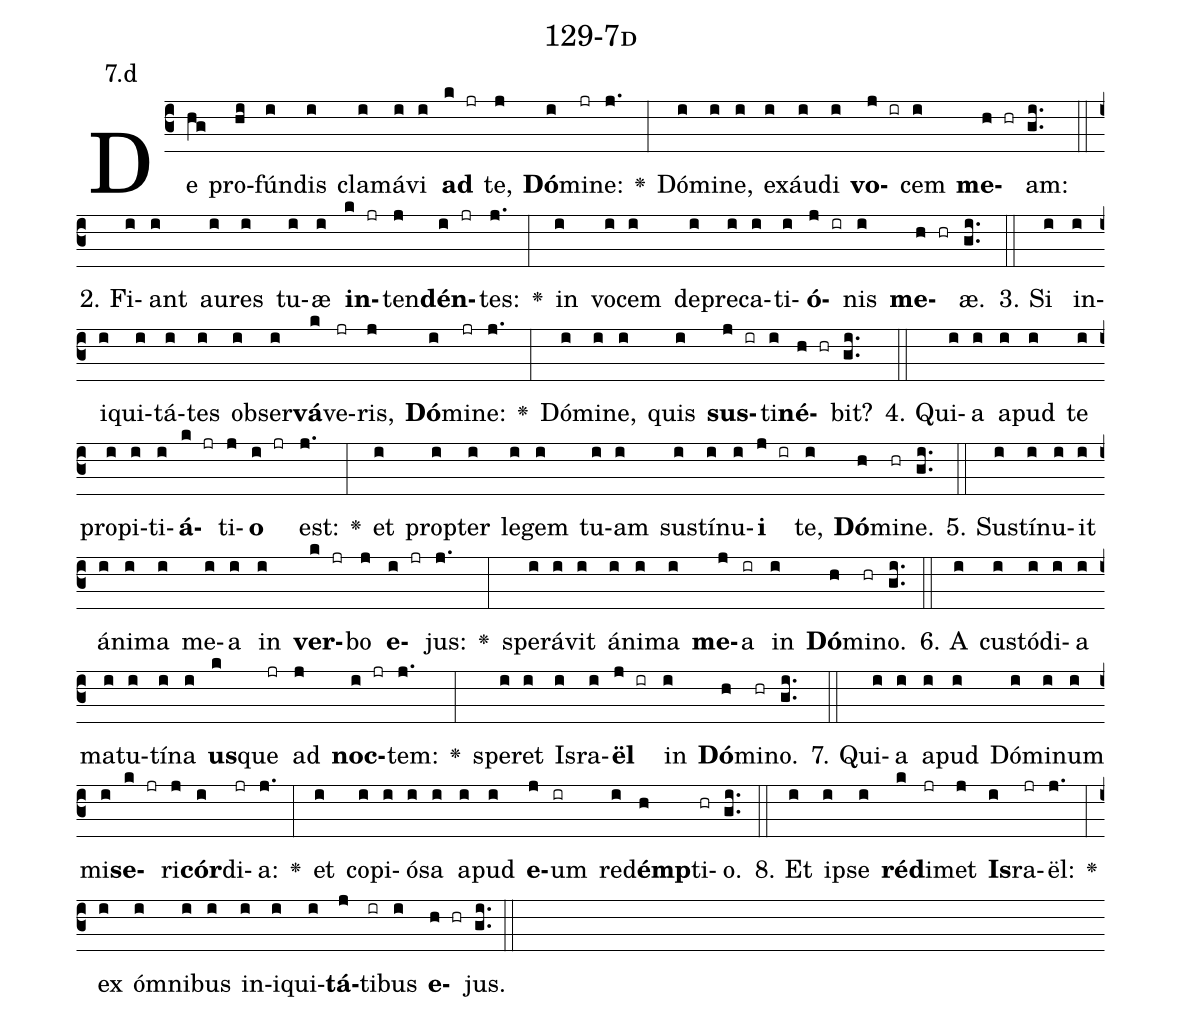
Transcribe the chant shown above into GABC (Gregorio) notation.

name: 129-7d;
annotation: 7.d;
%%
(c3)De(hg) pro(hi)fún(i)dis(i) cla(i)má(i)vi(i) <b>ad</b>(k jr) te,(j) <b>Dó</b>(i)mi(jr)ne:(j.) <v>\greheightstar</v>(:) Dó(i)mi(i)ne,(i) ex(i)áu(i)di(i) <b>vo</b>(j ir)cem(i) <b>me</b>(h hr)am:(gi..) (::)
2. Fi(i)ant(i) au(i)res(i) tu(i)æ(i) <b>in</b>(k jr)ten(j)<b>dén</b>(i jr)tes:(j.) <v>\greheightstar</v>(:) in(i) vo(i)cem(i) de(i)pre(i)ca(i)ti(i)<b>ó</b>(j ir)nis(i) <b>me</b>(h hr)æ.(gi..) (::)
3. Si(i) in(i)i(i)qui(i)tá(i)tes(i) ob(i)ser(i)<b>vá</b>(k)ve(jr)ris,(j) <b>Dó</b>(i)mi(jr)ne:(j.) <v>\greheightstar</v>(:) Dó(i)mi(i)ne,(i) quis(i) <b>sus</b>(j ir)ti(i)<b>né</b>(h hr)bit?(gi..) (::)
4. Qui(i)a(i) a(i)pud(i) te(i) pro(i)pi(i)ti(i)<b>á</b>(k jr)ti(j)<b>o</b>(i jr) est:(j.) <v>\greheightstar</v>(:) et(i) prop(i)ter(i) le(i)gem(i) tu(i)am(i) sus(i)tí(i)nu(i)<b>i</b>(j ir) te,(i) <b>Dó</b>(h)mi(hr)ne.(gi..) (::)
5. Sus(i)tí(i)nu(i)it(i) á(i)ni(i)ma(i) me(i)a(i) in(i) <b>ver</b>(k jr)bo(j) <b>e</b>(i jr)jus:(j.) <v>\greheightstar</v>(:) spe(i)rá(i)vit(i) á(i)ni(i)ma(i) <b>me</b>(j)a(ir) in(i) <b>Dó</b>(h)mi(hr)no.(gi..) (::)
6. A(i) cus(i)tó(i)di(i)a(i) ma(i)tu(i)tí(i)na(i) <b>us</b>(k)que(jr) ad(j) <b>noc</b>(i jr)tem:(j.) <v>\greheightstar</v>(:) spe(i)ret(i) Is(i)ra(i)<b>ël</b>(j ir) in(i) <b>Dó</b>(h)mi(hr)no.(gi..) (::)
7. Qui(i)a(i) a(i)pud(i) Dó(i)mi(i)num(i) mi(i)<b>se</b>(k jr)ri(j)<b>cór</b>(i)di(jr)a:(j.) <v>\greheightstar</v>(:) et(i) co(i)pi(i)ó(i)sa(i) a(i)pud(i) <b>e</b>(j)um(ir) red(i)<b>émp</b>(h)ti(hr)o.(gi..) (::)
8. Et(i) ip(i)se(i) <b>réd</b>(k)i(jr)met(j) <b>Is</b>(i)ra(jr)ël:(j.) <v>\greheightstar</v>(:) ex(i) óm(i)ni(i)bus(i) in(i)i(i)qui(i)<b>tá</b>(j)ti(ir)bus(i) <b>e</b>(h hr)jus.(gi..) (::)
